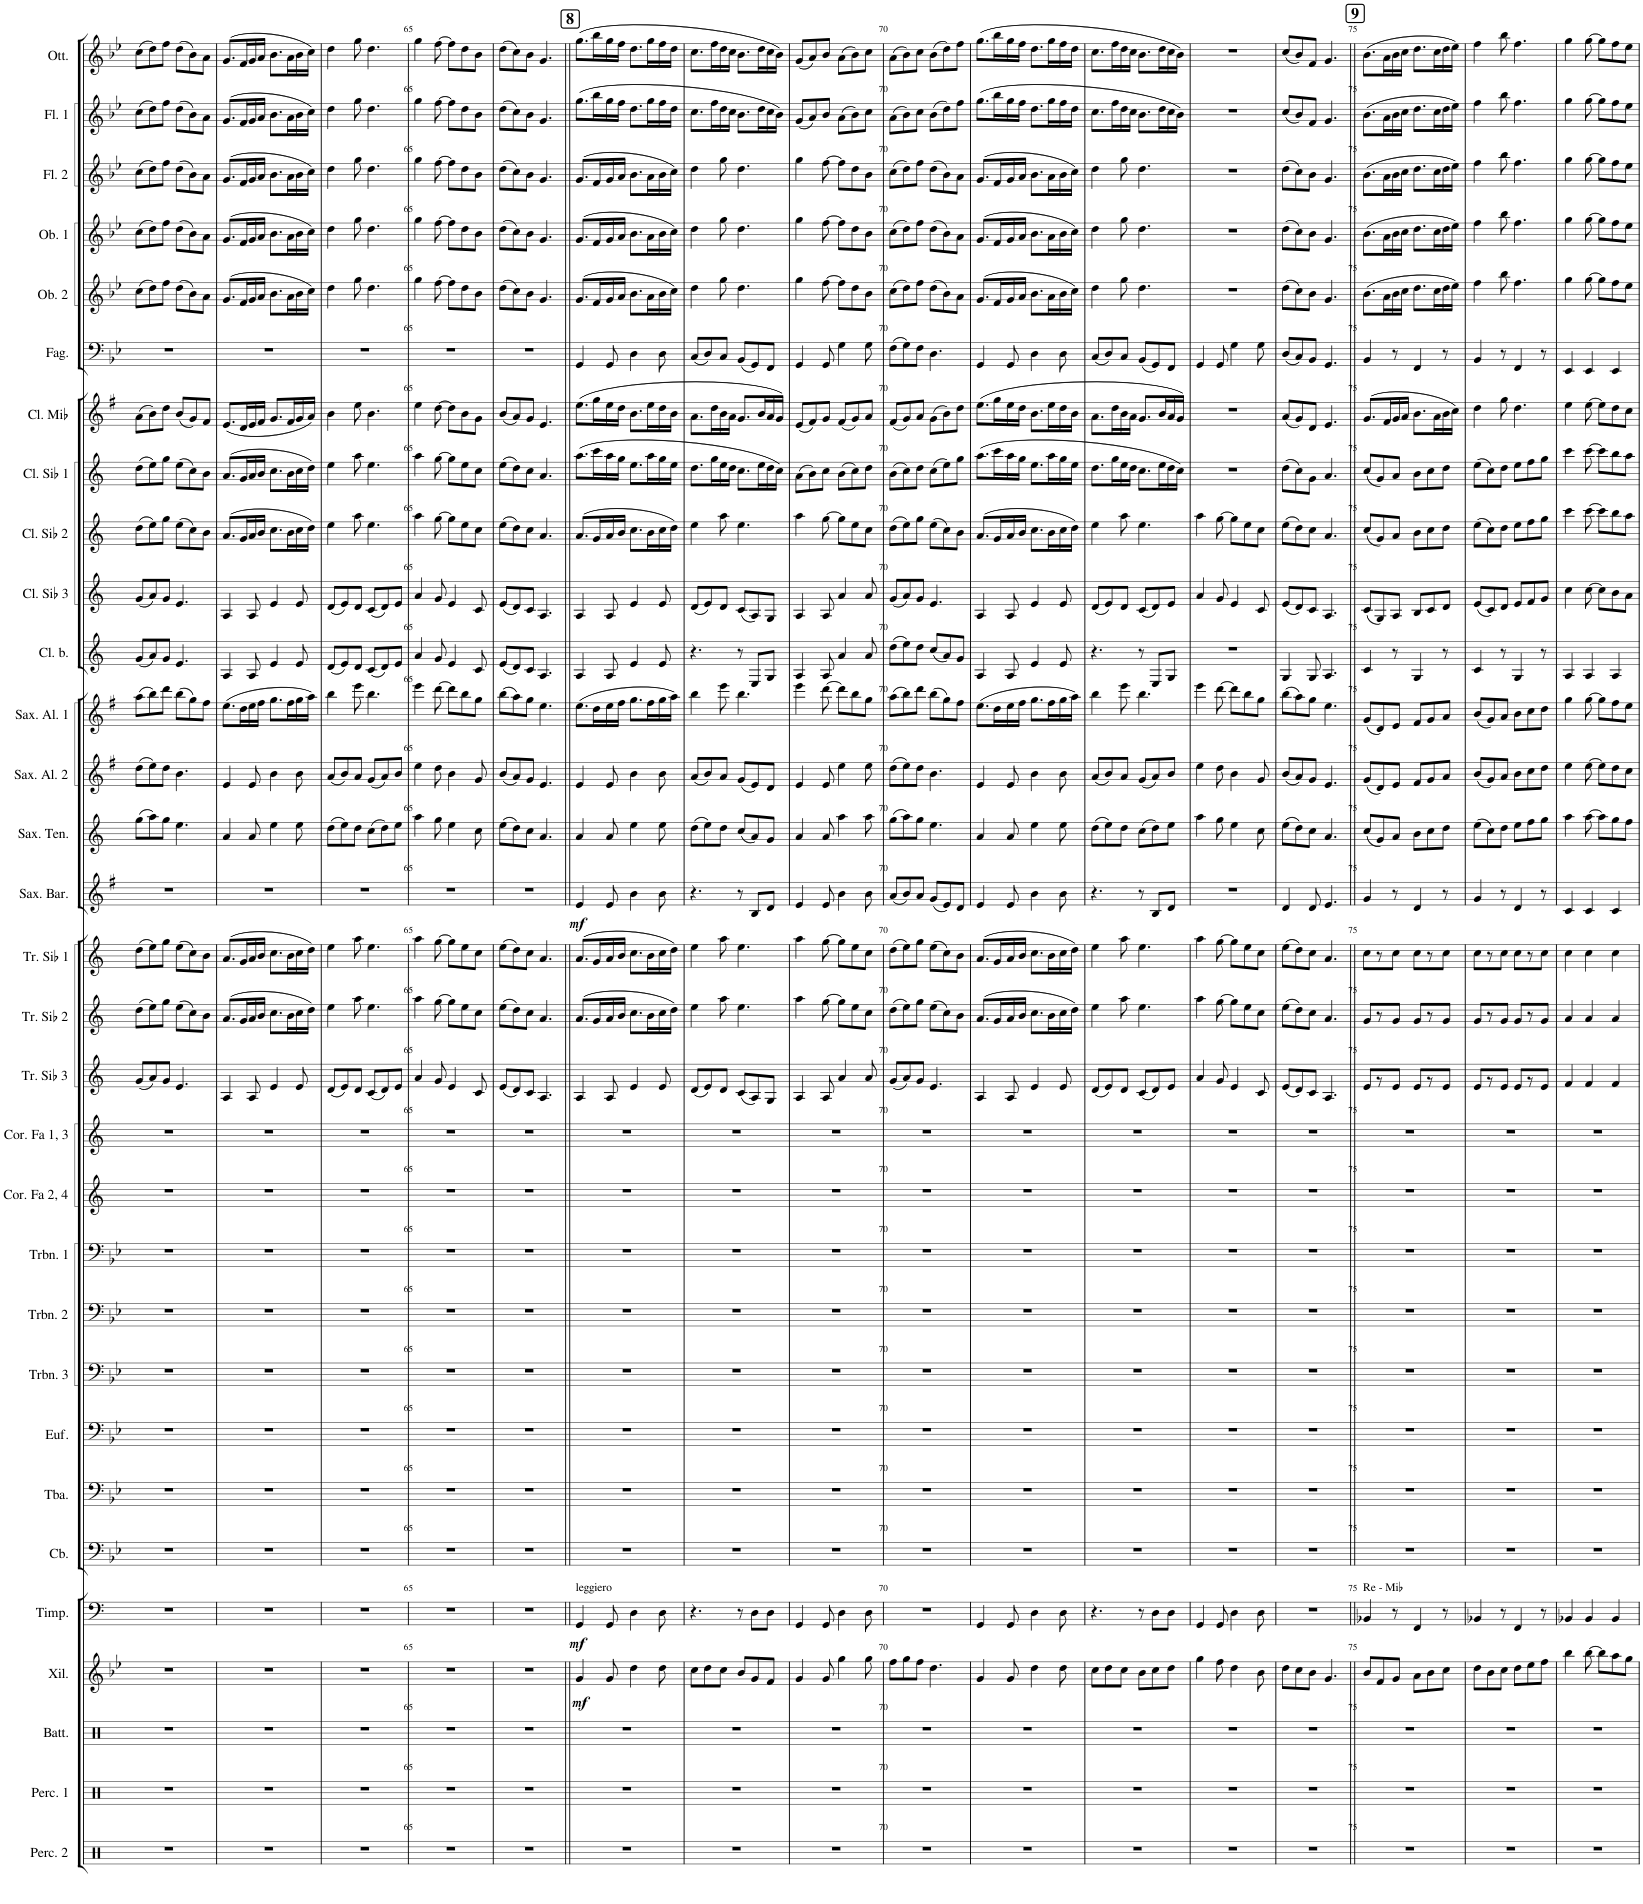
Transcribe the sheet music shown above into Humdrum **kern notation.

**kern	**kern	**kern	**kern	**dynam	**kern	**dynam	**kern	**kern	**kern	**kern	**kern	**kern	**kern	**kern	**kern	**kern	**kern	**kern	**dynam	**kern	**kern	**kern	**kern	**kern	**kern	**kern	**kern	**kern	**kern	**kern	**kern	**kern	**kern
*part31	*part30	*part29	*part28	*part28	*part27	*part27	*part26	*part25	*part24	*part23	*part22	*part21	*part20	*part19	*part18	*part17	*part16	*part15	*part15	*part14	*part13	*part12	*part11	*part10	*part9	*part8	*part7	*part6	*part5	*part4	*part3	*part2	*part1
*staff31	*staff30	*staff29	*staff28	*staff28	*staff27	*staff27	*staff26	*staff25	*staff24	*staff23	*staff22	*staff21	*staff20	*staff19	*staff18	*staff17	*staff16	*staff15	*staff15	*staff14	*staff13	*staff12	*staff11	*staff10	*staff9	*staff8	*staff7	*staff6	*staff5	*staff4	*staff3	*staff2	*staff1
*I"Percussioni 2	*I"Percussioni 1	*I"Batteria	*I"Glockenspiel / Xilofono	*	*I"Timpani	*	*I"Contrabbasso	*I"Tuba	*I"Eufonio	*I"Trombone 3	*I"Trombone 2	*I"Trombone 1	*I"Corno in Fa 2, 4	*I"Corno in Fa 1, 3	*I"Tromba in Sib 3	*I"Tromba in Sib 2	*I"Tromba in Sib 1	*I"Saxofono Baritono	*	*I"Saxofono Tenore	*I"Saxofono Alto 2	*I"Saxofono Alto 1	*I"Clarinetto basso	*I"Clarinetto in Sib 3	*I"Clarinetto in Sib 2	*I"Clarinetto in Sib 1	*I"Clarinetto in Mib	*I"Fagotto	*I"Oboe 2	*I"Oboe 1	*I"Flauto 2	*I"Flauto 1	*I"Ottavino
*I'Perc. 2	*I'Perc. 1	*I'Batt.	*I'Glock. / Xil.	*	*I'Timp.	*	*I'Cb.	*I'Tba.	*I'Euf.	*I'Trbn. 3	*I'Trbn. 2	*I'Trbn. 1	*I'Cor. Fa 2, 4	*I'Cor. Fa 1, 3	*I'Tr. Sib 3	*I'Tr. Sib 2	*I'Tr. Sib 1	*I'Sax. Bar.	*	*I'Sax. Ten.	*I'Sax. Al. 2	*I'Sax. Al. 1	*I'Cl. b.	*I'Cl. Sib 3	*I'Cl. Sib 2	*I'Cl. Sib 1	*I'Cl. Mib	*I'Fag.	*I'Ob. 2	*I'Ob. 1	*I'Fl. 2	*I'Fl. 1	*I'Ott.
!!LO:PB:g=z
*clefX	*clefX	*clefX	*clefG2	*	*clefF4	*	*clefF4	*clefF4	*clefF4	*clefF4	*clefF4	*clefF4	*clefG2	*clefG2	*clefG2	*clefG2	*clefG2	*clefG2	*	*clefG2	*clefG2	*clefG2	*clefG2	*clefG2	*clefG2	*clefG2	*clefG2	*clefF4	*clefG2	*clefG2	*clefG2	*clefG2	*clefG2
*	*	*	*Trd-7c-12	*	*	*	*Trd7c12	*	*	*	*	*	*Trd4c7	*Trd4c7	*Trd1c2	*Trd1c2	*Trd1c2	*Trd12c21	*	*Trd8c14	*Trd5c9	*Trd5c9	*Trd8c14	*Trd1c2	*Trd1c2	*Trd1c2	*Trd-2c-3	*	*	*	*	*	*Trd-7c-12
*k[]	*k[]	*k[]	*k[b-e-]	*	*k[]	*	*k[b-e-]	*k[b-e-]	*k[b-e-]	*k[b-e-]	*k[b-e-]	*k[b-e-]	*k[]	*k[]	*k[]	*k[]	*k[]	*k[f#]	*	*k[]	*k[f#]	*k[f#]	*k[]	*k[]	*k[]	*k[]	*k[f#]	*k[b-e-]	*k[b-e-]	*k[b-e-]	*k[b-e-]	*k[b-e-]	*k[b-e-]
*M6/8	*M6/8	*M6/8	*M6/8	*	*M6/8	*	*M6/8	*M6/8	*M6/8	*M6/8	*M6/8	*M6/8	*M6/8	*M6/8	*M6/8	*M6/8	*M6/8	*M6/8	*	*M6/8	*M6/8	*M6/8	*M6/8	*M6/8	*M6/8	*M6/8	*M6/8	*M6/8	*M6/8	*M6/8	*M6/8	*M6/8	*M6/8
=62	=62	=62	=62	=62	=62	=62	=62	=62	=62	=62	=62	=62	=62	=62	=62	=62	=62	=62	=62	=62	=62	=62	=62	=62	=62	=62	=62	=62	=62	=62	=62	=62	=62
2.r	2.r	2.r	2.r	.	2.r	.	2.r	2.r	2.r	2.r	2.r	2.r	2.r	2.r	8g/L	8dd\L	8dd\L	2.r	.	8gg\L	8dd\L	8aa\L	8g/L	8g/L	8dd\L	8dd\L	(8a\L	2.r	(8cc\L	(8cc\L	(8cc\L	(8cc\L	(8cc\L
.	.	.	.	.	.	.	.	.	.	.	.	.	.	.	8a/	8ee\	8ee\	.	.	8aa\	8ee\	8bb\	8a/	8a/	8ee\	8ee\	8b\)	.	8dd\)	8dd\)	8dd\)	8dd\)	8dd\)
.	.	.	.	.	.	.	.	.	.	.	.	.	.	.	8g/J	8gg\J	8gg\J	.	.	8gg\J	8dd\J	8ddd\J	8g/J	8g/J	8gg\J	8gg\J	8dd\J	.	8ff\J	8ff\J	8ff\J	8ff\J	8ff\J
.	.	.	.	.	.	.	.	.	.	.	.	.	.	.	4.e/	8ee\L	8ee\L	.	.	4.ee\	4.b\	8bb\L	4.e/	4.e/	8ee\L	8ee\L	(8b/L	.	(8dd\L	(8dd\L	(8dd\L	(8dd\L	(8dd\L
.	.	.	.	.	.	.	.	.	.	.	.	.	.	.	.	8cc\	8cc\	.	.	.	.	8gg\	.	.	8cc\	8cc\	8g/)	.	8b-\)	8b-\)	8b-\)	8b-\)	8b-\)
.	.	.	.	.	.	.	.	.	.	.	.	.	.	.	.	8b\J	8b\J	.	.	.	.	8ff#\J	.	.	8b\J	8b\J	8f#/J	.	8a\J	8a\J	8a\J	8a\J	8a\J
=63	=63	=63	=63	=63	=63	=63	=63	=63	=63	=63	=63	=63	=63	=63	=63	=63	=63	=63	=63	=63	=63	=63	=63	=63	=63	=63	=63	=63	=63	=63	=63	=63	=63
2.r	2.r	2.r	2.r	.	2.r	.	2.r	2.r	2.r	2.r	2.r	2.r	2.r	2.r	4A/	8.a/L	8.a/L	2.r	.	4a/	4e/	8.ee\L	4A/	4A/	8.a/L	8.a/L	(8.e/L	2.r	(8.g/L	(8.g/L	(8.g/L	(8.g/L	(8.g/L
.	.	.	.	.	.	.	.	.	.	.	.	.	.	.	.	16g/L	16g/L	.	.	.	.	16dd\L	.	.	16g/L	16g/L	16d/L	.	16f/L	16f/L	16f/L	16f/L	16f/L
.	.	.	.	.	.	.	.	.	.	.	.	.	.	.	8A/	16a/	16a/	.	.	8a/	8e/	16ee\	8A/	8A/	16a/	16a/	16e/	.	16g/	16g/	16g/	16g/	16g/
.	.	.	.	.	.	.	.	.	.	.	.	.	.	.	.	16b/JJ	16b/JJ	.	.	.	.	16ff#\JJ	.	.	16b/JJ	16b/JJ	16f#/JJ	.	16a/JJ	16a/JJ	16a/JJ	16a/JJ	16a/JJ
.	.	.	.	.	.	.	.	.	.	.	.	.	.	.	4e/	8.cc\L	8.cc\L	.	.	4ee\	4b\	8.gg\L	4e/	4e/	8.cc\L	8.cc\L	8.g/L	.	8.b-\L	8.b-\L	8.b-\L	8.b-\L	8.b-\L
.	.	.	.	.	.	.	.	.	.	.	.	.	.	.	.	16b\L	16b\L	.	.	.	.	16ff#\L	.	.	16b\L	16b\L	16f#/L	.	16a\L	16a\L	16a\L	16a\L	16a\L
.	.	.	.	.	.	.	.	.	.	.	.	.	.	.	8e/	16cc\	16cc\	.	.	8ee\	8b\	16gg\	8e/	8e/	16cc\	16cc\	16g/	.	16b-\	16b-\	16b-\	16b-\	16b-\
.	.	.	.	.	.	.	.	.	.	.	.	.	.	.	.	16dd\JJ	16dd\JJ	.	.	.	.	16aa\JJ	.	.	16dd\JJ	16dd\JJ	16a/JJ)	.	16cc\JJ)	16cc\JJ)	16cc\JJ)	16cc\JJ)	16cc\JJ)
=64	=64	=64	=64	=64	=64	=64	=64	=64	=64	=64	=64	=64	=64	=64	=64	=64	=64	=64	=64	=64	=64	=64	=64	=64	=64	=64	=64	=64	=64	=64	=64	=64	=64
2.r	2.r	2.r	2.r	.	2.r	.	2.r	2.r	2.r	2.r	2.r	2.r	2.r	2.r	8d/L	4ee\	4ee\	2.r	.	8dd\L	8a/L	4bb\	8d/L	8d/L	4ee\	4ee\	4b\	2.r	4dd\	4dd\	4dd\	4dd\	4dd\
.	.	.	.	.	.	.	.	.	.	.	.	.	.	.	8e/	.	.	.	.	8ee\	8b/	.	8e/	8e/	.	.	.	.	.	.	.	.	.
.	.	.	.	.	.	.	.	.	.	.	.	.	.	.	8d/J	8aa\	8aa\	.	.	8dd\J	8a/J	8eee\	8d/J	8d/J	8aa\	8aa\	8ee\	.	8gg\	8gg\	8gg\	8gg\	8gg\
.	.	.	.	.	.	.	.	.	.	.	.	.	.	.	8c/L	4.ee\	4.ee\	.	.	8cc\L	8g/L	4.bb\	8c/L	8c/L	4.ee\	4.ee\	4.b\	.	4.dd\	4.dd\	4.dd\	4.dd\	4.dd\
.	.	.	.	.	.	.	.	.	.	.	.	.	.	.	8d/	.	.	.	.	8dd\	8a/	.	8d/	8d/	.	.	.	.	.	.	.	.	.
.	.	.	.	.	.	.	.	.	.	.	.	.	.	.	8e/J	.	.	.	.	8ee\J	8b/J	.	8e/J	8e/J	.	.	.	.	.	.	.	.	.
=65	=65	=65	=65	=65	=65	=65	=65	=65	=65	=65	=65	=65	=65	=65	=65	=65	=65	=65	=65	=65	=65	=65	=65	=65	=65	=65	=65	=65	=65	=65	=65	=65	=65
2.r	2.r	2.r	2.r	.	2.r	.	2.r	2.r	2.r	2.r	2.r	2.r	2.r	2.r	4a/	4aa\	4aa\	2.r	.	4aa\	4ee\	4eee\	4a/	4a/	4aa\	4aa\	4ee\	2.r	4gg\	4gg\	4gg\	4gg\	4gg\
.	.	.	.	.	.	.	.	.	.	.	.	.	.	.	8g/	[8gg\	[8gg\	.	.	8gg\	8dd\	[8ddd\	8g/	8g/	[8gg\	[8gg\	[8dd\	.	[8ff\	[8ff\	[8ff\	[8ff\	[8ff\
.	.	.	.	.	.	.	.	.	.	.	.	.	.	.	4e/	8gg\L]	8gg\L]	.	.	4ee\	4b\	8ddd\L]	4e/	4e/	8gg\L]	8gg\L]	8dd\L]	.	8ff\L]	8ff\L]	8ff\L]	8ff\L]	8ff\L]
.	.	.	.	.	.	.	.	.	.	.	.	.	.	.	.	8ee\	8ee\	.	.	.	.	8bb\	.	.	8ee\	8ee\	8b\	.	8dd\	8dd\	8dd\	8dd\	8dd\
.	.	.	.	.	.	.	.	.	.	.	.	.	.	.	8c/	8cc\J	8cc\J	.	.	8cc\	8g/	8gg\J	8c/	8c/	8cc\J	8cc\J	8g\J	.	8b-\J	8b-\J	8b-\J	8b-\J	8b-\J
=66	=66	=66	=66	=66	=66	=66	=66	=66	=66	=66	=66	=66	=66	=66	=66	=66	=66	=66	=66	=66	=66	=66	=66	=66	=66	=66	=66	=66	=66	=66	=66	=66	=66
2.r	2.r	2.r	2.r	.	2.r	.	2.r	2.r	2.r	2.r	2.r	2.r	2.r	2.r	8e/L	8ee\L	8ee\L	2.r	.	8ee\L	8b/L	8bb\L	8e/L	8e/L	8ee\L	8ee\L	(8b/L	2.r	(8dd\L	(8dd\L	(8dd\L	(8dd\L	(8dd\L
.	.	.	.	.	.	.	.	.	.	.	.	.	.	.	8d/	8dd\	8dd\	.	.	8dd\	8a/	8aa\	8d/	8d/	8dd\	8dd\	8a/)	.	8cc\)	8cc\)	8cc\)	8cc\)	8cc\)
.	.	.	.	.	.	.	.	.	.	.	.	.	.	.	8c/J	8cc\J	8cc\J	.	.	8cc\J	8g/J	8gg\J	8c/J	8c/J	8cc\J	8cc\J	8g/J	.	8b-\J	8b-\J	8b-\J	8b-\J	8b-\J
.	.	.	.	.	.	.	.	.	.	.	.	.	.	.	4.A/	4.a/	4.a/	.	.	4.a/	4.e/	4.ee\	4.A/	4.A/	4.a/	4.a/	4.e/	.	4.g/	4.g/	4.g/	4.g/	4.g/
!!LO:REH:place=s1:a:B:cj:fs=14:t=8
=67||	=67||	=67||	=67||	=67||	=67||	=67||	=67||	=67||	=67||	=67||	=67||	=67||	=67||	=67||	=67||	=67||	=67||	=67||	=67||	=67||	=67||	=67||	=67||	=67||	=67||	=67||	=67||	=67||	=67||	=67||	=67||	=67||	=67||
!	!	!	!	!	!LO:TX:a:t=leggiero	!	!	!	!	!	!	!	!	!	!	!	!	!	!	!	!	!	!	!	!	!	!	!	!	!	!	!	!
!	!	!	!	!LO:DY:b	!	!LO:DY:b	!	!	!	!	!	!	!	!	!	!	!	!	!LO:DY:b	!	!	!	!	!	!	!	!	!	!	!	!	!	!
2.r	2.r	2.r	4g/	mf	4GG/	mf	2.r	2.r	2.r	2.r	2.r	2.r	2.r	2.r	4A/	8.a/L	8.a/L	4e/	mf	4a/	4e/	8.ee\L	4A/	4A/	8.a/L	8.aa\L	(8.ee\L	4GG/	(8.g/L	(8.g/L	(8.g/L	(8.gg\L	(8.gg\L
.	.	.	.	.	.	.	.	.	.	.	.	.	.	.	.	16g/L	16g/L	.	.	.	.	16dd\L	.	.	16g/L	16ccc\L	16gg\L	.	16f/L	16f/L	16f/L	16bb-\L	16bb-\L
.	.	.	8g/	.	8GG/	.	.	.	.	.	.	.	.	.	8A/	16a/	16a/	8e/	.	8a/	8e/	16ee\	8A/	8A/	16a/	16aa\	16ee\	8GG/	16g/	16g/	16g/	16gg\	16gg\
.	.	.	.	.	.	.	.	.	.	.	.	.	.	.	.	16b/JJ	16b/JJ	.	.	.	.	16ff#\JJ	.	.	16b/JJ	16gg\JJ	16dd\JJ	.	16a/JJ	16a/JJ	16a/JJ	16ff\JJ	16ff\JJ
.	.	.	4dd\	.	4D\	.	.	.	.	.	.	.	.	.	4e/	8.cc\L	8.cc\L	4b\	.	4ee\	4b\	8.gg\L	4e/	4e/	8.cc\L	8.ee\L	8.b\L	4D\	8.b-\L	8.b-\L	8.b-\L	8.dd\L	8.dd\L
.	.	.	.	.	.	.	.	.	.	.	.	.	.	.	.	16b\L	16b\L	.	.	.	.	16ff#\L	.	.	16b\L	16aa\L	16ee\L	.	16a\L	16a\L	16a\L	16gg\L	16gg\L
.	.	.	8dd\	.	8D\	.	.	.	.	.	.	.	.	.	8e/	16cc\	16cc\	8b\	.	8ee\	8b\	16gg\	8e/	8e/	16cc\	16gg\	16dd\	8D\	16b-\	16b-\	16b-\	16ff\	16ff\
.	.	.	.	.	.	.	.	.	.	.	.	.	.	.	.	16dd\JJ	16dd\JJ	.	.	.	.	16aa\JJ	.	.	16dd\JJ	16ee\JJ	16b\JJ	.	16cc\JJ)	16cc\JJ)	16cc\JJ)	16dd\JJ	16dd\JJ
=68	=68	=68	=68	=68	=68	=68	=68	=68	=68	=68	=68	=68	=68	=68	=68	=68	=68	=68	=68	=68	=68	=68	=68	=68	=68	=68	=68	=68	=68	=68	=68	=68	=68
2.r	2.r	2.r	8cc\L	.	4.r	.	2.r	2.r	2.r	2.r	2.r	2.r	2.r	2.r	8d/L	4ee\	4ee\	4.r	.	8dd\L	8a/L	4bb\	4.r	8d/L	4ee\	8.dd\L	8.a\L	(8C/L	4dd\	4dd\	4dd\	8.cc\L	8.cc\L
.	.	.	8dd\	.	.	.	.	.	.	.	.	.	.	.	8e/	.	.	.	.	8ee\	8b/	.	.	8e/	.	.	.	8D/)	.	.	.	.	.
.	.	.	.	.	.	.	.	.	.	.	.	.	.	.	.	.	.	.	.	.	.	.	.	.	.	16gg\L	16dd\L	.	.	.	.	16ff\L	16ff\L
.	.	.	8cc\J	.	.	.	.	.	.	.	.	.	.	.	8d/J	8aa\	8aa\	.	.	8dd\J	8a/J	8eee\	.	8d/J	8aa\	16ee\	16b\	8C/J	8gg\	8gg\	8gg\	16dd\	16dd\
.	.	.	.	.	.	.	.	.	.	.	.	.	.	.	.	.	.	.	.	.	.	.	.	.	.	16dd\JJ	16a\JJ	.	.	.	.	16cc\JJ	16cc\JJ
.	.	.	8b-/L	.	8r	.	.	.	.	.	.	.	.	.	8c/L	4.ee\	4.ee\	8r	.	8cc/L	8g/L	4.bb\	8r	8c/L	4.ee\	8.cc\L	8.g/L	(8BB-/L	4.dd\	4.dd\	4.dd\	8.b-\L	8.b-\L
.	.	.	8g/	.	8D\L	.	.	.	.	.	.	.	.	.	8A/	.	.	8B/L	.	8a/	8e/	.	8E/L	8A/	.	.	.	8GG/)	.	.	.	.	.
.	.	.	.	.	.	.	.	.	.	.	.	.	.	.	.	.	.	.	.	.	.	.	.	.	.	16ee\L	16b/L	.	.	.	.	16dd\L	16dd\L
.	.	.	8f/J	.	8D\J	.	.	.	.	.	.	.	.	.	8G/J	.	.	8d/J	.	8g/J	8d/J	.	8G/J	8G/J	.	16dd\	16a/	8FF/J	.	.	.	16cc\	16cc\
.	.	.	.	.	.	.	.	.	.	.	.	.	.	.	.	.	.	.	.	.	.	.	.	.	.	16cc\JJ	16g/JJ)	.	.	.	.	16b-\JJ)	16b-\JJ)
=69	=69	=69	=69	=69	=69	=69	=69	=69	=69	=69	=69	=69	=69	=69	=69	=69	=69	=69	=69	=69	=69	=69	=69	=69	=69	=69	=69	=69	=69	=69	=69	=69	=69
2.r	2.r	2.r	4g/	.	4GG/	.	2.r	2.r	2.r	2.r	2.r	2.r	2.r	2.r	4A/	4aa\	4aa\	4e/	.	4a/	4e/	4eee\	4A/	4A/	4aa\	8a\L	(8e/L	4GG/	4gg\	4gg\	4gg\	(8g/L	(8g/L
.	.	.	.	.	.	.	.	.	.	.	.	.	.	.	.	.	.	.	.	.	.	.	.	.	.	8b\	8f#/)	.	.	.	.	8a/)	8a/)
.	.	.	8g/	.	8GG/	.	.	.	.	.	.	.	.	.	8A/	[8gg\	[8gg\	8e/	.	8a/	8e/	[8ddd\	8A/	8A/	[8gg\	8cc\J	8g/J	8GG/	[8ff\	[8ff\	[8ff\	8b-/J	8b-/J
.	.	.	4gg\	.	4D\	.	.	.	.	.	.	.	.	.	4a/	8gg\L]	8gg\L]	4b\	.	4aa\	4ee\	8ddd\L]	4a/	4a/	8gg\L]	8b\L	(8f#/L	4G\	8ff\L]	8ff\L]	8ff\L]	(8a\L	(8a\L
.	.	.	.	.	.	.	.	.	.	.	.	.	.	.	.	8ee\	8ee\	.	.	.	.	8bb\	.	.	8ee\	8cc\	8g/)	.	8dd\	8dd\	8dd\	8b-\)	8b-\)
.	.	.	8gg\	.	8D\	.	.	.	.	.	.	.	.	.	8a/	8cc\J	8cc\J	8b\	.	8aa\	8ee\	8gg\J	8a/	8a/	8cc\J	8dd\J	8a/J	8G\	8b-\J	8b-\J	8b-\J	8cc\J	8cc\J
=70	=70	=70	=70	=70	=70	=70	=70	=70	=70	=70	=70	=70	=70	=70	=70	=70	=70	=70	=70	=70	=70	=70	=70	=70	=70	=70	=70	=70	=70	=70	=70	=70	=70
2.r	2.r	2.r	8ff\L	.	2.r	.	2.r	2.r	2.r	2.r	2.r	2.r	2.r	2.r	8g/L	8dd\L	8dd\L	8a/L	.	8gg\L	8dd\L	8aa\L	8dd\L	8g/L	8dd\L	8b\L	(8f#/L	(8F\L	(8cc\L	(8cc\L	(8cc\L	(8a\L	(8a\L
.	.	.	8gg\	.	.	.	.	.	.	.	.	.	.	.	8a/	8ee\	8ee\	8b/	.	8aa\	8ee\	8bb\	8ee\	8a/	8ee\	8cc\	8g/)	8G\)	8dd\)	8dd\)	8dd\)	8b-\)	8b-\)
.	.	.	8ff\J	.	.	.	.	.	.	.	.	.	.	.	8g/J	8gg\J	8gg\J	8a/J	.	8gg\J	8dd\J	8ddd\J	8dd\J	8g/J	8gg\J	8dd\J	8a/J	8F\J	8ff\J	8ff\J	8ff\J	8cc\J	8cc\J
.	.	.	4.dd\	.	.	.	.	.	.	.	.	.	.	.	4.e/	8ee\L	8ee\L	8g/L	.	4.ee\	4.b\	8bb\L	8cc/L	4.e/	8ee\L	8cc\L	(8g\L	4.D\	(8dd\L	(8dd\L	(8dd\L	(8b-\L	(8b-\L
.	.	.	.	.	.	.	.	.	.	.	.	.	.	.	.	8cc\	8cc\	8e/	.	.	.	8gg\	8a/	.	8cc\	8ee\	8b\)	.	8b-\)	8b-\)	8b-\)	8dd\)	8dd\)
.	.	.	.	.	.	.	.	.	.	.	.	.	.	.	.	8b\J	8b\J	8d/J	.	.	.	8ff#\J	8g/J	.	8b\J	8gg\J	8dd\J	.	8a\J	8a\J	8a\J	8ff\J	8ff\J
=71	=71	=71	=71	=71	=71	=71	=71	=71	=71	=71	=71	=71	=71	=71	=71	=71	=71	=71	=71	=71	=71	=71	=71	=71	=71	=71	=71	=71	=71	=71	=71	=71	=71
2.r	2.r	2.r	4g/	.	4GG/	.	2.r	2.r	2.r	2.r	2.r	2.r	2.r	2.r	4A/	8.a/L	8.a/L	4e/	.	4a/	4e/	8.ee\L	4A/	4A/	8.a/L	8.aa\L	(8.ee\L	4GG/	(8.g/L	(8.g/L	(8.g/L	(8.gg\L	(8.gg\L
.	.	.	.	.	.	.	.	.	.	.	.	.	.	.	.	16g/L	16g/L	.	.	.	.	16dd\L	.	.	16g/L	16ccc\L	16gg\L	.	16f/L	16f/L	16f/L	16bb-\L	16bb-\L
.	.	.	8g/	.	8GG/	.	.	.	.	.	.	.	.	.	8A/	16a/	16a/	8e/	.	8a/	8e/	16ee\	8A/	8A/	16a/	16aa\	16ee\	8GG/	16g/	16g/	16g/	16gg\	16gg\
.	.	.	.	.	.	.	.	.	.	.	.	.	.	.	.	16b/JJ	16b/JJ	.	.	.	.	16ff#\JJ	.	.	16b/JJ	16gg\JJ	16dd\JJ	.	16a/JJ	16a/JJ	16a/JJ	16ff\JJ	16ff\JJ
.	.	.	4dd\	.	4D\	.	.	.	.	.	.	.	.	.	4e/	8.cc\L	8.cc\L	4b\	.	4ee\	4b\	8.gg\L	4e/	4e/	8.cc\L	8.ee\L	8.b\L	4D\	8.b-\L	8.b-\L	8.b-\L	8.dd\L	8.dd\L
.	.	.	.	.	.	.	.	.	.	.	.	.	.	.	.	16b\L	16b\L	.	.	.	.	16ff#\L	.	.	16b\L	16aa\L	16ee\L	.	16a\L	16a\L	16a\L	16gg\L	16gg\L
.	.	.	8dd\	.	8D\	.	.	.	.	.	.	.	.	.	8e/	16cc\	16cc\	8b\	.	8ee\	8b\	16gg\	8e/	8e/	16cc\	16gg\	16dd\	8D\	16b-\	16b-\	16b-\	16ff\	16ff\
.	.	.	.	.	.	.	.	.	.	.	.	.	.	.	.	16dd\JJ	16dd\JJ	.	.	.	.	16aa\JJ	.	.	16dd\JJ	16ee\JJ	16b\JJ	.	16cc\JJ)	16cc\JJ)	16cc\JJ)	16dd\JJ	16dd\JJ
=72	=72	=72	=72	=72	=72	=72	=72	=72	=72	=72	=72	=72	=72	=72	=72	=72	=72	=72	=72	=72	=72	=72	=72	=72	=72	=72	=72	=72	=72	=72	=72	=72	=72
2.r	2.r	2.r	8cc\L	.	4.r	.	2.r	2.r	2.r	2.r	2.r	2.r	2.r	2.r	8d/L	4ee\	4ee\	4.r	.	8dd\L	8a/L	4bb\	4.r	8d/L	4ee\	8.dd\L	8.a\L	(8C/L	4dd\	4dd\	4dd\	8.cc\L	8.cc\L
.	.	.	8dd\	.	.	.	.	.	.	.	.	.	.	.	8e/	.	.	.	.	8ee\	8b/	.	.	8e/	.	.	.	8D/)	.	.	.	.	.
.	.	.	.	.	.	.	.	.	.	.	.	.	.	.	.	.	.	.	.	.	.	.	.	.	.	16gg\L	16dd\L	.	.	.	.	16ff\L	16ff\L
.	.	.	8cc\J	.	.	.	.	.	.	.	.	.	.	.	8d/J	8aa\	8aa\	.	.	8dd\J	8a/J	8eee\	.	8d/J	8aa\	16ee\	16b\	8C/J	8gg\	8gg\	8gg\	16dd\	16dd\
.	.	.	.	.	.	.	.	.	.	.	.	.	.	.	.	.	.	.	.	.	.	.	.	.	.	16dd\JJ	16a\JJ	.	.	.	.	16cc\JJ	16cc\JJ
.	.	.	8b-\L	.	8r	.	.	.	.	.	.	.	.	.	8c/L	4.ee\	4.ee\	8r	.	8cc\L	8g/L	4.bb\	8r	8c/L	4.ee\	8.cc\L	8.g/L	(8BB-/L	4.dd\	4.dd\	4.dd\	8.b-\L	8.b-\L
.	.	.	8cc\	.	8D\L	.	.	.	.	.	.	.	.	.	8d/	.	.	8B/L	.	8dd\	8a/	.	8E/L	8d/	.	.	.	8GG/)	.	.	.	.	.
.	.	.	.	.	.	.	.	.	.	.	.	.	.	.	.	.	.	.	.	.	.	.	.	.	.	16ee\L	16b/L	.	.	.	.	16dd\L	16dd\L
.	.	.	8dd\J	.	8D\J	.	.	.	.	.	.	.	.	.	8e/J	.	.	8d/J	.	8ee\J	8b/J	.	8G/J	8e/J	.	16dd\	16a/	8FF/J	.	.	.	16cc\	16cc\
.	.	.	.	.	.	.	.	.	.	.	.	.	.	.	.	.	.	.	.	.	.	.	.	.	.	16cc\JJ	16g/JJ)	.	.	.	.	16b-\JJ)	16b-\JJ)
=73	=73	=73	=73	=73	=73	=73	=73	=73	=73	=73	=73	=73	=73	=73	=73	=73	=73	=73	=73	=73	=73	=73	=73	=73	=73	=73	=73	=73	=73	=73	=73	=73	=73
2.r	2.r	2.r	4gg\	.	4GG/	.	2.r	2.r	2.r	2.r	2.r	2.r	2.r	2.r	4a/	4aa\	4aa\	2.r	.	4aa\	4ee\	4eee\	2.r	4a/	4aa\	2.r	2.r	4GG/	2.r	2.r	2.r	2.r	2.r
.	.	.	8ff\	.	8GG/	.	.	.	.	.	.	.	.	.	8g/	[8gg\	[8gg\	.	.	8gg\	8dd\	[8ddd\	.	8g/	[8gg\	.	.	8GG/	.	.	.	.	.
.	.	.	4dd\	.	4D\	.	.	.	.	.	.	.	.	.	4e/	8gg\L]	8gg\L]	.	.	4ee\	4b\	8ddd\L]	.	4e/	8gg\L]	.	.	4G\	.	.	.	.	.
.	.	.	.	.	.	.	.	.	.	.	.	.	.	.	.	8ee\	8ee\	.	.	.	.	8bb\	.	.	8ee\	.	.	.	.	.	.	.	.
.	.	.	8b-\	.	8D\	.	.	.	.	.	.	.	.	.	8c/	8cc\J	8cc\J	.	.	8cc\	8g/	8gg\J	.	8c/	8cc\J	.	.	8G\	.	.	.	.	.
=74	=74	=74	=74	=74	=74	=74	=74	=74	=74	=74	=74	=74	=74	=74	=74	=74	=74	=74	=74	=74	=74	=74	=74	=74	=74	=74	=74	=74	=74	=74	=74	=74	=74
2.r	2.r	2.r	8dd\L	.	2.r	.	2.r	2.r	2.r	2.r	2.r	2.r	2.r	2.r	8e/L	8ee\L	8ee\L	4d/	.	8ee\L	8b/L	8bb\L	4G/	8e/L	8ee\L	8dd\L	(8a/L	(8D/L	(8dd\L	(8dd\L	(8dd\L	(8cc/L	(8cc/L
.	.	.	8cc\	.	.	.	.	.	.	.	.	.	.	.	8d/	8dd\	8dd\	.	.	8dd\	8a/	8aa\	.	8d/	8dd\	8cc\	8g/)	8C/)	8cc\)	8cc\)	8cc\)	8b-/)	8b-/)
.	.	.	8b-\J	.	.	.	.	.	.	.	.	.	.	.	8c/J	8cc\J	8cc\J	8d/	.	8cc\J	8g/J	8gg\J	8G/	8c/J	8cc\J	8g\J	8d/J	8BB-/J	8b-\J	8b-\J	8b-\J	8f/J	8f/J
.	.	.	4.g/	.	.	.	.	.	.	.	.	.	.	.	4.A/	4.a/	4.a/	4.e/	.	4.a/	4.e/	4.ee\	4.A/	4.A/	4.a/	4.a/	4.e/	4.GG/	4.g/	4.g/	4.g/	4.g/	4.g/
!!LO:REH:place=s1:a:B:cj:fs=14:t=9
=75||	=75||	=75||	=75||	=75||	=75||	=75||	=75||	=75||	=75||	=75||	=75||	=75||	=75||	=75||	=75||	=75||	=75||	=75||	=75||	=75||	=75||	=75||	=75||	=75||	=75||	=75||	=75||	=75||	=75||	=75||	=75||	=75||	=75||
!	!	!	!	!	!LO:TX:a:t=Re - Mi♭	!	!	!	!	!	!	!	!	!	!	!	!	!	!	!	!	!	!	!	!	!	!	!	!	!	!	!	!
2.r	2.r	2.r	8b-/L	.	4BB-X/	.	2.r	2.r	2.r	2.r	2.r	2.r	2.r	2.r	8e/L	8g/L	8cc\L	4g/	.	8cc/L	8g/L	8g/L	4c/	8c/L	8cc/L	8cc/L	(8.g/L	4BB-/	(8.b-\L	(8.b-\L	(8.b-\L	(8.b-\L	(8.b-\L
.	.	.	8f/	.	.	.	.	.	.	.	.	.	.	.	8r	8r	8r	.	.	8g/	8d/	8d/	.	8G/	8g/	8g/	.	.	.	.	.	.	.
.	.	.	.	.	.	.	.	.	.	.	.	.	.	.	.	.	.	.	.	.	.	.	.	.	.	.	16f#/L	.	16a\L	16a\L	16a\L	16a\L	16a\L
.	.	.	8g/J	.	8r	.	.	.	.	.	.	.	.	.	8e/J	8g/J	8cc\J	8r	.	8a/J	8e/J	8e/J	8r	8A/J	8a/J	8a/J	16g/	8r	16b-\	16b-\	16b-\	16b-\	16b-\
.	.	.	.	.	.	.	.	.	.	.	.	.	.	.	.	.	.	.	.	.	.	.	.	.	.	.	16a/JJ	.	16cc\JJ	16cc\JJ	16cc\JJ	16cc\JJ	16cc\JJ
.	.	.	8a\L	.	4FF/	.	.	.	.	.	.	.	.	.	8e/L	8g/L	8cc\L	4d/	.	8b\L	8f#/L	8f#/L	4G/	8B/L	8b\L	8b\L	8.b\L	4FF/	8.dd\L	8.dd\L	8.dd\L	8.dd\L	8.dd\L
.	.	.	8b-\	.	.	.	.	.	.	.	.	.	.	.	8r	8r	8r	.	.	8cc\	8g/	8g/	.	8c/	8cc\	8cc\	.	.	.	.	.	.	.
.	.	.	.	.	.	.	.	.	.	.	.	.	.	.	.	.	.	.	.	.	.	.	.	.	.	.	16a\L	.	16cc\L	16cc\L	16cc\L	16cc\L	16cc\L
.	.	.	8cc\J	.	8r	.	.	.	.	.	.	.	.	.	8e/J	8g/J	8cc\J	8r	.	8dd\J	8a/J	8a/J	8r	8d/J	8dd\J	8dd\J	16b\	8r	16dd\	16dd\	16dd\	16dd\	16dd\
.	.	.	.	.	.	.	.	.	.	.	.	.	.	.	.	.	.	.	.	.	.	.	.	.	.	.	16cc\JJ)	.	16ee-\JJ)	16ee-\JJ)	16ee-\JJ)	16ee-\JJ)	16ee-\JJ)
=76	=76	=76	=76	=76	=76	=76	=76	=76	=76	=76	=76	=76	=76	=76	=76	=76	=76	=76	=76	=76	=76	=76	=76	=76	=76	=76	=76	=76	=76	=76	=76	=76	=76
2.r	2.r	2.r	8dd\L	.	4BB-X/	.	2.r	2.r	2.r	2.r	2.r	2.r	2.r	2.r	8e/L	8g/L	8cc\L	4g/	.	8ee\L	8b/L	8b/L	4c/	8e/L	8ee\L	8ee\L	4dd\	4BB-/	4ff\	4ff\	4ff\	4ff\	4ff\
.	.	.	8b-\	.	.	.	.	.	.	.	.	.	.	.	8r	8r	8r	.	.	8cc\	8g/	8g/	.	8c/	8cc\	8cc\	.	.	.	.	.	.	.
.	.	.	8cc\J	.	8r	.	.	.	.	.	.	.	.	.	8e/J	8g/J	8cc\J	8r	.	8dd\J	8a/J	8a/J	8r	8d/J	8dd\J	8dd\J	8gg\	8r	8bb-\	8bb-\	8bb-\	8bb-\	8bb-\
.	.	.	8dd\L	.	4FF/	.	.	.	.	.	.	.	.	.	8e/L	8g/L	8cc\L	4d/	.	8ee\L	8b\L	8b\L	4G/	8e/L	8ee\L	8ee\L	4.dd\	4FF/	4.ff\	4.ff\	4.ff\	4.ff\	4.ff\
.	.	.	8ee-\	.	.	.	.	.	.	.	.	.	.	.	8r	8r	8r	.	.	8ff\	8cc\	8cc\	.	8f/	8ff\	8ff\	.	.	.	.	.	.	.
.	.	.	8ff\J	.	8r	.	.	.	.	.	.	.	.	.	8e/J	8g/J	8cc\J	8r	.	8gg\J	8dd\J	8dd\J	8r	8g/J	8gg\J	8gg\J	.	8r	.	.	.	.	.
=77	=77	=77	=77	=77	=77	=77	=77	=77	=77	=77	=77	=77	=77	=77	=77	=77	=77	=77	=77	=77	=77	=77	=77	=77	=77	=77	=77	=77	=77	=77	=77	=77	=77
2.r	2.r	2.r	4bb-\	.	4BB-X/	.	2.r	2.r	2.r	2.r	2.r	2.r	2.r	2.r	4f/	4a/	4cc\	4c/	.	4aa\	4ee\	4gg\	4A/	4cc\	4ccc\	4ccc\	4ee\	4EE-/	4gg\	4gg\	4gg\	4gg\	4gg\
.	.	.	[8bb-\	.	4BB-/	.	.	.	.	.	.	.	.	.	4f/	4a/	4cc\	4c/	.	[8aa\	[8ee\	[8gg\	4A/	[8cc\	[8ccc\	[8ccc\	[8ee\	4EE-/	[8gg\	[8gg\	[8gg\	[8gg\	[8gg\
.	.	.	8bb-\L]	.	.	.	.	.	.	.	.	.	.	.	.	.	.	.	.	8aa\L]	8ee\L]	8gg\L]	.	8cc\L]	8ccc\L]	8ccc\L]	8ee\L]	.	8gg\L]	8gg\L]	8gg\L]	8gg\L]	8gg\L]
.	.	.	8aa\	.	4BB-/	.	.	.	.	.	.	.	.	.	4f/	4a/	4cc\	4c/	.	8gg\	8dd\	8ff#\	4A/	8b\	8bb\	8bb\	8dd\	4EE-/	8ff\	8ff\	8ff\	8ff\	8ff\
.	.	.	8gg\J	.	.	.	.	.	.	.	.	.	.	.	.	.	.	.	.	8ff\J	8cc\J	8ee\J	.	8a\J	8aa\J	8aa\J	8cc\J	.	8ee-\J	8ee-\J	8ee-\J	8ee-\J	8ee-\J
=	=	=	=	=	=	=	=	=	=	=	=	=	=	=	=	=	=	=	=	=	=	=	=	=	=	=	=	=	=	=	=	=	=
*-	*-	*-	*-	*-	*-	*-	*-	*-	*-	*-	*-	*-	*-	*-	*-	*-	*-	*-	*-	*-	*-	*-	*-	*-	*-	*-	*-	*-	*-	*-	*-	*-	*-
